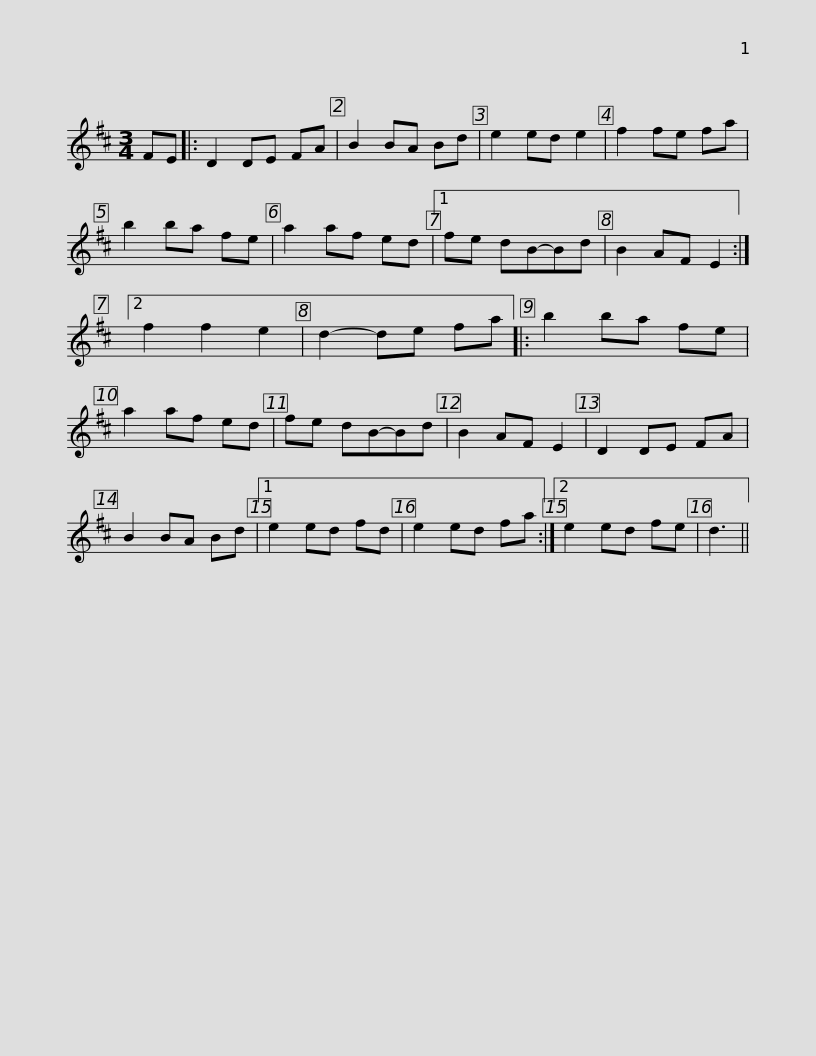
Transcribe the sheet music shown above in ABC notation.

X:1
L:1/8
M:3/4
I:linebreak $
K:D
V:1 treble
V:1
 FE |: D2 DE FA | B2 BA Bd | e2 ed e2 | f2 fe fa | %5
 b2 ba fe | a2 af ed |1 fe dB-Bd |$ B2 AF E2 :|2 f2 f2 e2 | %10
 d2- de fa |: b2 ba fe | a2 af ed | fe dB-Bd | B2 AF E2 | %15
 D2 DE FA |$ B2 BA Bd |1 e2 ed fd | e2 ed fa :|2 e2 ed fe | %20
 d3 || %21
